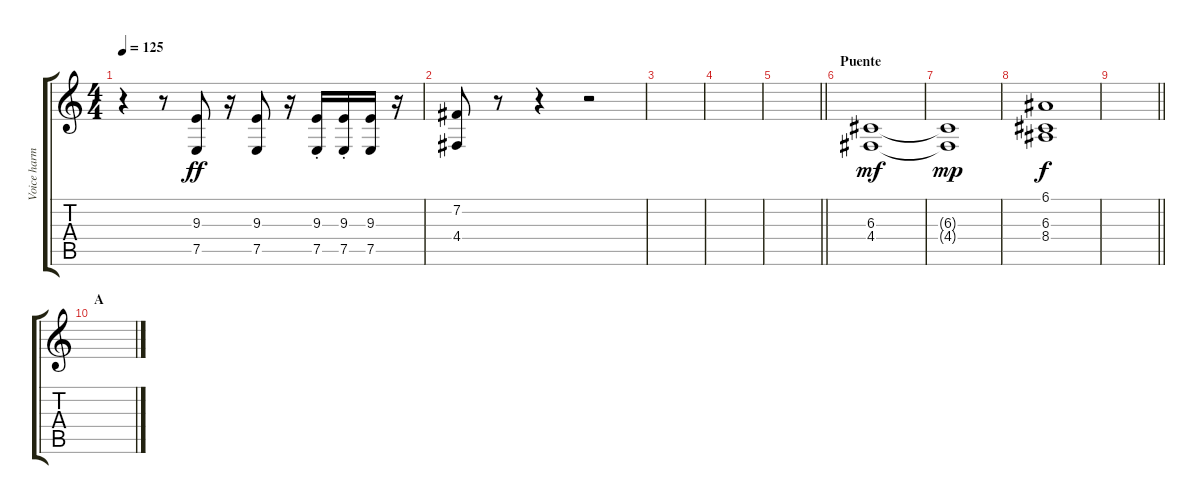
\track ("Voice harmonies" "Voice harm") {instrument choiraahs}
\staff {score tabs}
\tuning (E4 B3 G3 D3 A2 E2) {hide}
\ts (4 4)
\tempo 125
\clef g2
\ks c
r.4{dy ff instrument lead1square} r.8 (9.3 7.5).8 r.16 (9.3 7.5).8 r.16 (9.3{st} 7.5{st}).16 (9.3{st} 7.5{st}).16 (9.3 7.5).16 r.16 |
(7.2 4.4).8 r.8 r.4 r.2 |
|
|
\barLineRight lightlight
|
\section ("" "Puente")
(6.3 4.4).1{dy mf instrument stringensemble1} |
(6.3{t} 4.4{t}).1{dy mp} |
(6.1 6.3 8.4).1{dy f volume 16} |
\barLineRight lightlight
|
\section ("" "A")
